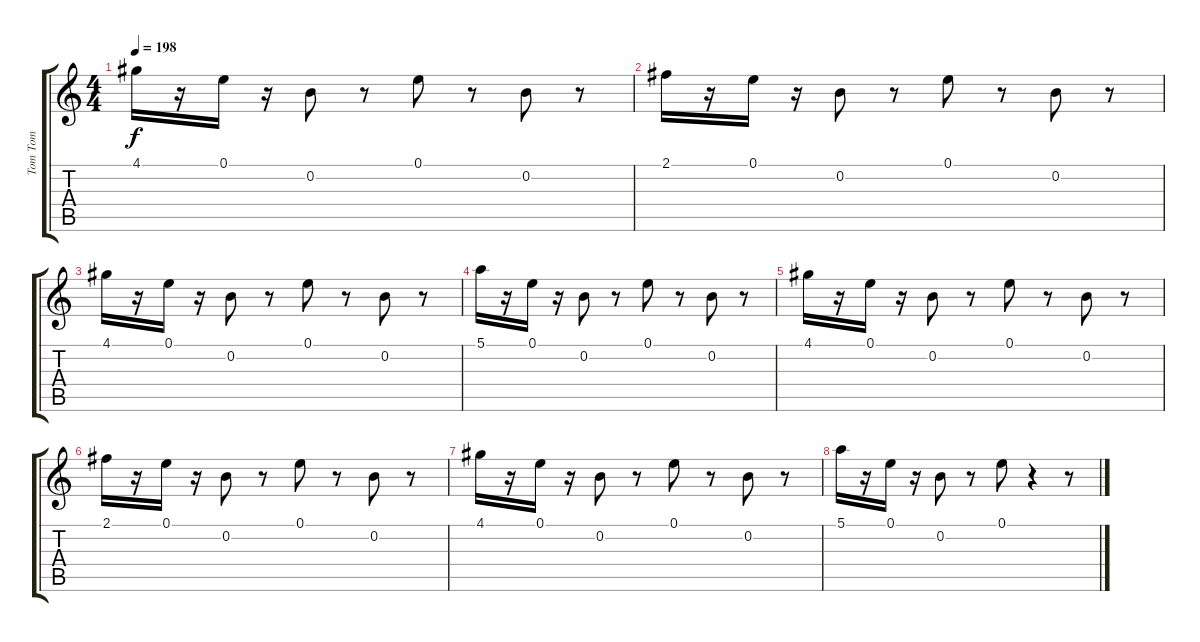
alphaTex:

\track ("Tom Tom" "Tom Tom") {instrument distortionguitar}
\staff {score tabs}
\tuning (E4 B3 G3 D3 A2 E2) {hide}
\ts (4 4)
\tempo 198
\clef g2
\ks c
4.1.16{dy f} r.16 0.1.16 r.16 0.2.8 r.8 0.1.8 r.8 0.2.8 r.8 |
2.1.16 r.16 0.1.16 r.16 0.2.8 r.8 0.1.8 r.8 0.2.8 r.8 |
4.1.16 r.16 0.1.16 r.16 0.2.8 r.8 0.1.8 r.8 0.2.8 r.8 |
5.1.16 r.16 0.1.16 r.16 0.2.8 r.8 0.1.8 r.8 0.2.8 r.8 |
4.1.16 r.16 0.1.16 r.16 0.2.8 r.8 0.1.8 r.8 0.2.8 r.8 |
2.1.16 r.16 0.1.16 r.16 0.2.8 r.8 0.1.8 r.8 0.2.8 r.8 |
4.1.16 r.16 0.1.16 r.16 0.2.8 r.8 0.1.8 r.8 0.2.8 r.8 |
5.1.16 r.16 0.1.16 r.16 0.2.8 r.8 0.1.8 r.4 r.8
